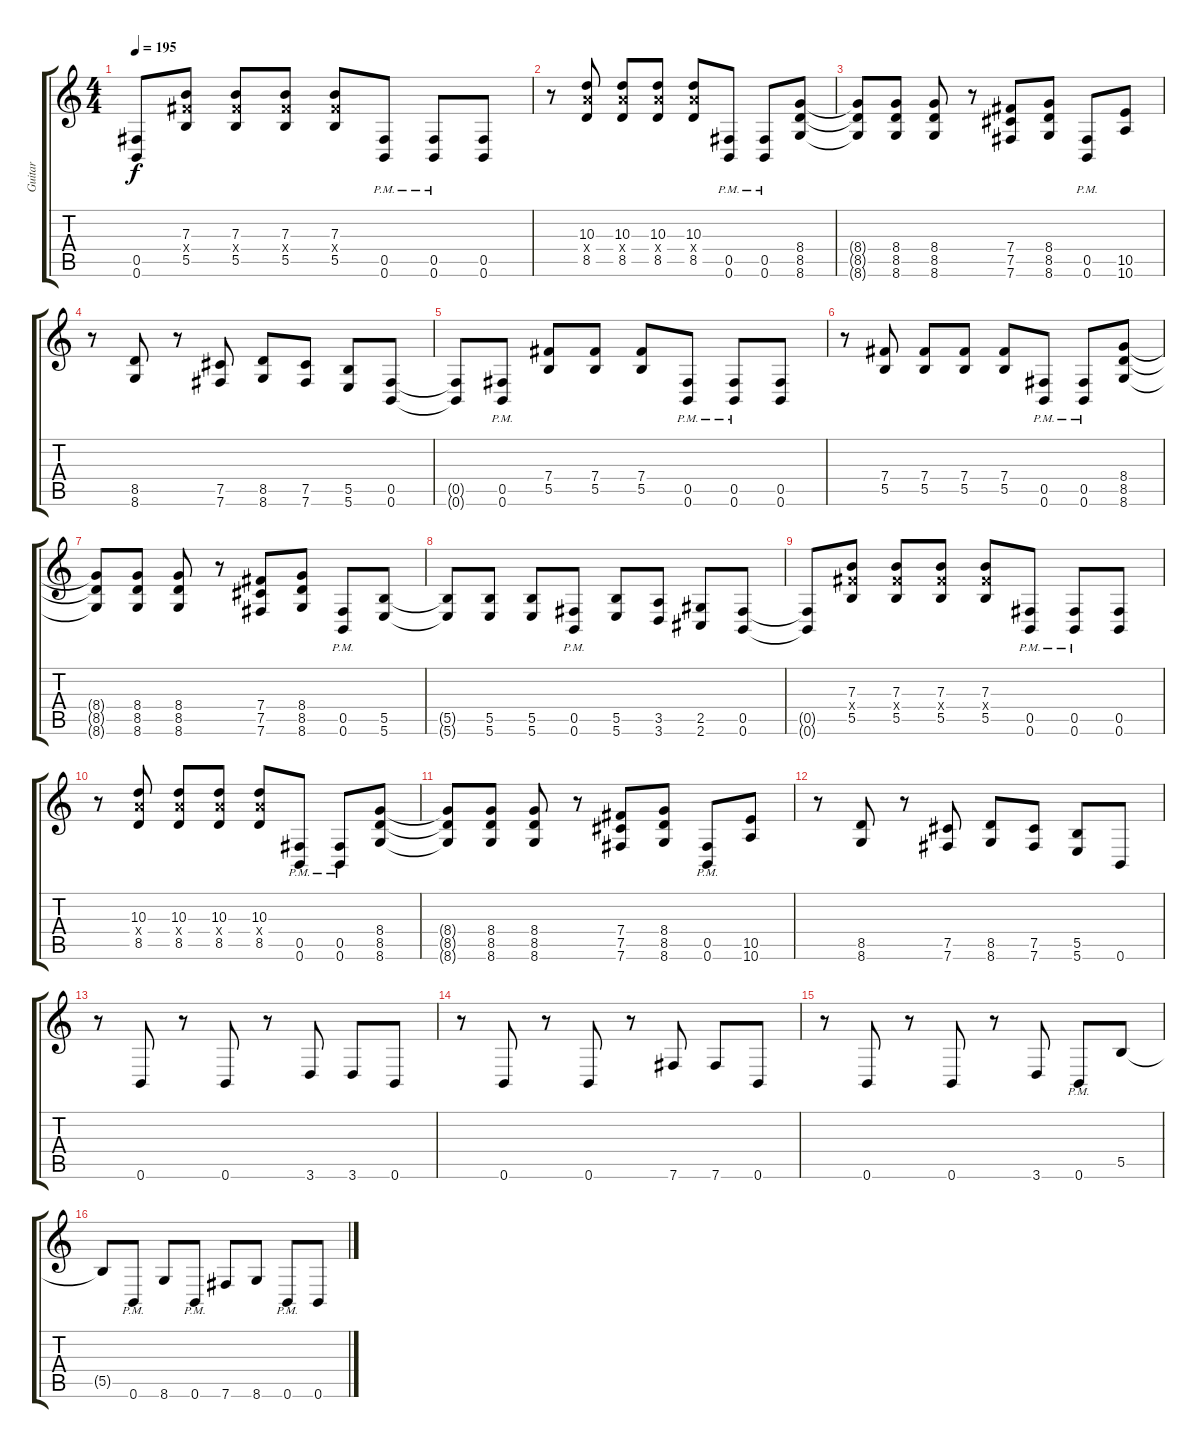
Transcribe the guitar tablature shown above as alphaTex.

\track ("Guitar" "Guitar") {instrument distortionguitar}
\staff {score tabs}
\tuning (Db4 Ab3 E3 B2 Gb2 B1) {hide}
\ts (4 4)
\tempo 195
\clef g2
\ks c
(0.5{t} 0.6{t}).8{dy f} (7.3 7.4{x} 5.5).8 (7.3 7.4{x} 5.5).8 (7.3 7.4{x} 5.5).8 (7.3 7.4{x} 5.5).8 (0.5{pm} 0.6{pm}).8 (0.5{pm} 0.6{pm}).8 (0.5 0.6).8 |
r.8 (10.3 10.4{x} 8.5).8 (10.3 10.4{x} 8.5).8 (10.3 10.4{x} 8.5).8 (10.3 10.4{x} 8.5).8 (0.5{pm} 0.6{pm}).8 (0.5{pm} 0.6{pm}).8 (8.4 8.5 8.6).8 |
(8.4{t} 8.5{t} 8.6{t}).8 (8.4 8.5 8.6).8 (8.4 8.5 8.6).8 r.8 (7.4 7.5 7.6).8 (8.4 8.5 8.6).8 (0.5{pm} 0.6{pm}).8 (10.5 10.6).8 |
r.8 (8.5 8.6).8 r.8 (7.5 7.6).8 (8.5 8.6).8 (7.5 7.6).8 (5.5 5.6).8 (0.5 0.6).8 |
(0.5{t} 0.6{t}).8 (0.5{pm} 0.6{pm}).8 (7.4 5.5).8 (7.4 5.5).8 (7.4 5.5).8 (0.5{pm} 0.6{pm}).8 (0.5{pm} 0.6{pm}).8 (0.5 0.6).8 |
r.8 (7.4 5.5).8 (7.4 5.5).8 (7.4 5.5).8 (7.4 5.5).8 (0.5{pm} 0.6{pm}).8 (0.5{pm} 0.6{pm}).8 (8.4 8.5 8.6).8 |
(8.4{t} 8.5{t} 8.6{t}).8 (8.4 8.5 8.6).8 (8.4 8.5 8.6).8 r.8 (7.4 7.5 7.6).8 (8.4 8.5 8.6).8 (0.5{pm} 0.6{pm}).8 (5.5 5.6).8 |
(5.5{t} 5.6{t}).8 (5.5 5.6).8 (5.5 5.6).8 (0.5{pm} 0.6{pm}).8 (5.5 5.6).8 (3.5 3.6).8 (2.5 2.6).8 (0.5 0.6).8 |
(0.5{t} 0.6{t}).8 (7.3 7.4{x} 5.5).8 (7.3 7.4{x} 5.5).8 (7.3 7.4{x} 5.5).8 (7.3 7.4{x} 5.5).8 (0.5{pm} 0.6{pm}).8 (0.5{pm} 0.6{pm}).8 (0.5 0.6).8 |
r.8 (10.3 10.4{x} 8.5).8 (10.3 10.4{x} 8.5).8 (10.3 10.4{x} 8.5).8 (10.3 10.4{x} 8.5).8 (0.5{pm} 0.6{pm}).8 (0.5{pm} 0.6{pm}).8 (8.4 8.5 8.6).8 |
(8.4{t} 8.5{t} 8.6{t}).8 (8.4 8.5 8.6).8 (8.4 8.5 8.6).8 r.8 (7.4 7.5 7.6).8 (8.4 8.5 8.6).8 (0.5{pm} 0.6{pm}).8 (10.5 10.6).8 |
r.8 (8.5 8.6).8 r.8 (7.5 7.6).8 (8.5 8.6).8 (7.5 7.6).8 (5.5 5.6).8 0.6.8 |
r.8 0.6.8 r.8 0.6.8 r.8 3.6.8 3.6.8 0.6.8 |
r.8 0.6.8 r.8 0.6.8 r.8 7.6.8 7.6.8 0.6.8 |
r.8 0.6.8 r.8 0.6.8 r.8 3.6.8 0.6{pm}.8 5.5.8 |
5.5{t}.8 0.6{pm}.8 8.6.8 0.6{pm}.8 7.6.8 8.6.8 0.6{pm}.8 0.6.8
